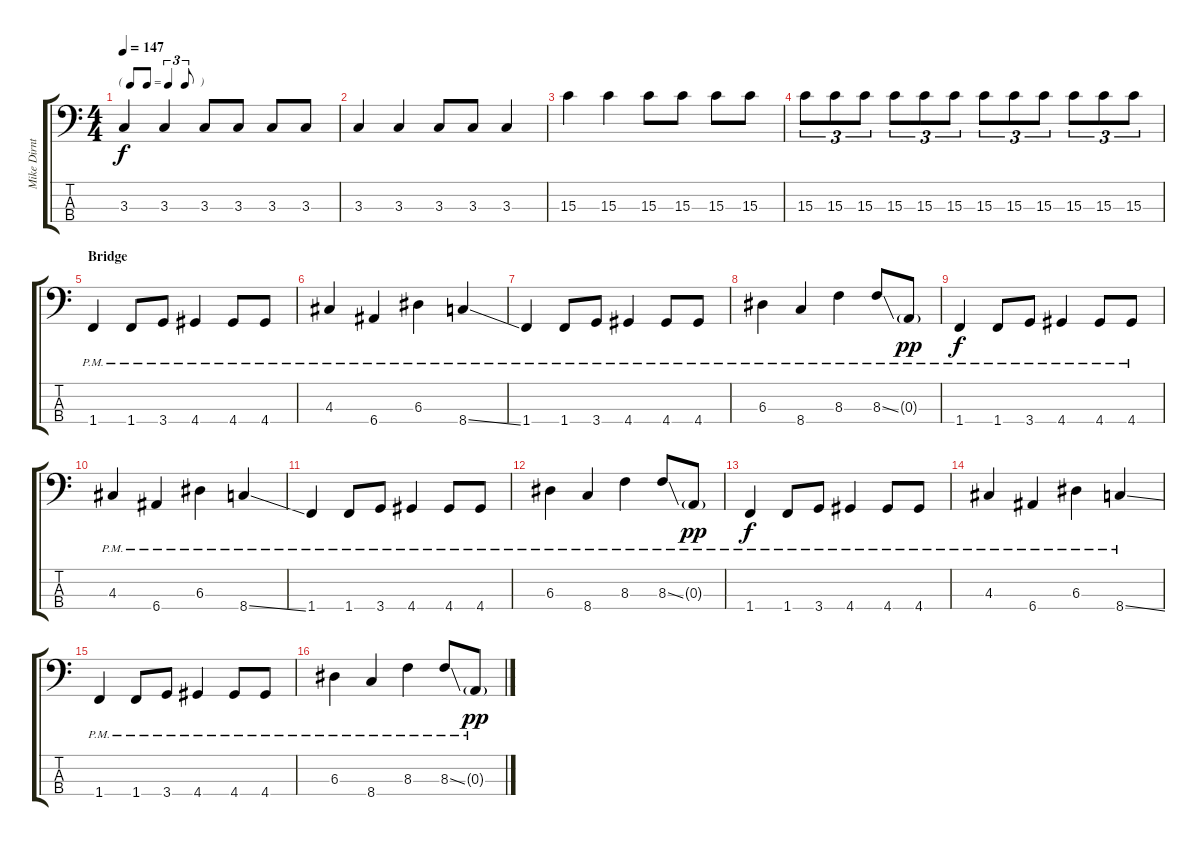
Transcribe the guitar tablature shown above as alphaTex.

\track ("Mike Dirnt" "Mike Dirnt") {instrument electricbasspick}
\staff {score tabs}
\tuning (G2 D2 A1 E1) {hide}
\ts (4 4)
\tf triplet8th
\tempo 147
\clef f4
\ks c
3.3.4{dy f} 3.3.4 3.3.8 3.3.8 3.3.8 3.3.8 |
3.3.4 3.3.4 3.3.8 3.3.8 3.3.4 |
15.3.4 15.3.4 15.3.8 15.3.8 15.3.8 15.3.8 |
15.3.8{tu (3 2)} 15.3.8{tu (3 2)} 15.3.8{tu (3 2)} 15.3.8{tu (3 2)} 15.3.8{tu (3 2)} 15.3.8{tu (3 2)} 15.3.8{tu (3 2)} 15.3.8{tu (3 2)} 15.3.8{tu (3 2)} 15.3.8{tu (3 2)} 15.3.8{tu (3 2)} 15.3.8{tu (3 2)} |
\section ("" "Bridge")
1.4{pm}.4 1.4{pm}.8 3.4{pm}.8 4.4{pm}.4 4.4{pm}.8 4.4{pm}.8 |
4.3{pm}.4 6.4{pm}.4 6.3{pm}.4 8.4{ss pm}.4 |
1.4{pm}.4 1.4{pm}.8 3.4{pm}.8 4.4{pm}.4 4.4{pm}.8 4.4{pm}.8 |
6.3{pm}.4 8.4{pm}.4 8.3{pm}.4 8.3{ss pm}.8 0.3{g pm}.8{dy pp} |
1.4{pm}.4{dy f} 1.4{pm}.8 3.4{pm}.8 4.4{pm}.4 4.4{pm}.8 4.4{pm}.8 |
4.3{pm}.4 6.4{pm}.4 6.3{pm}.4 8.4{ss pm}.4 |
1.4{pm}.4 1.4{pm}.8 3.4{pm}.8 4.4{pm}.4 4.4{pm}.8 4.4{pm}.8 |
6.3{pm}.4 8.4{pm}.4 8.3{pm}.4 8.3{ss pm}.8 0.3{g pm}.8{dy pp} |
1.4{pm}.4{dy f} 1.4{pm}.8 3.4{pm}.8 4.4{pm}.4 4.4{pm}.8 4.4{pm}.8 |
4.3{pm}.4 6.4{pm}.4 6.3{pm}.4 8.4{ss pm}.4 |
1.4{pm}.4 1.4{pm}.8 3.4{pm}.8 4.4{pm}.4 4.4{pm}.8 4.4{pm}.8 |
6.3{pm}.4 8.4{pm}.4 8.3{pm}.4 8.3{ss pm}.8 0.3{g pm}.8{dy pp}
